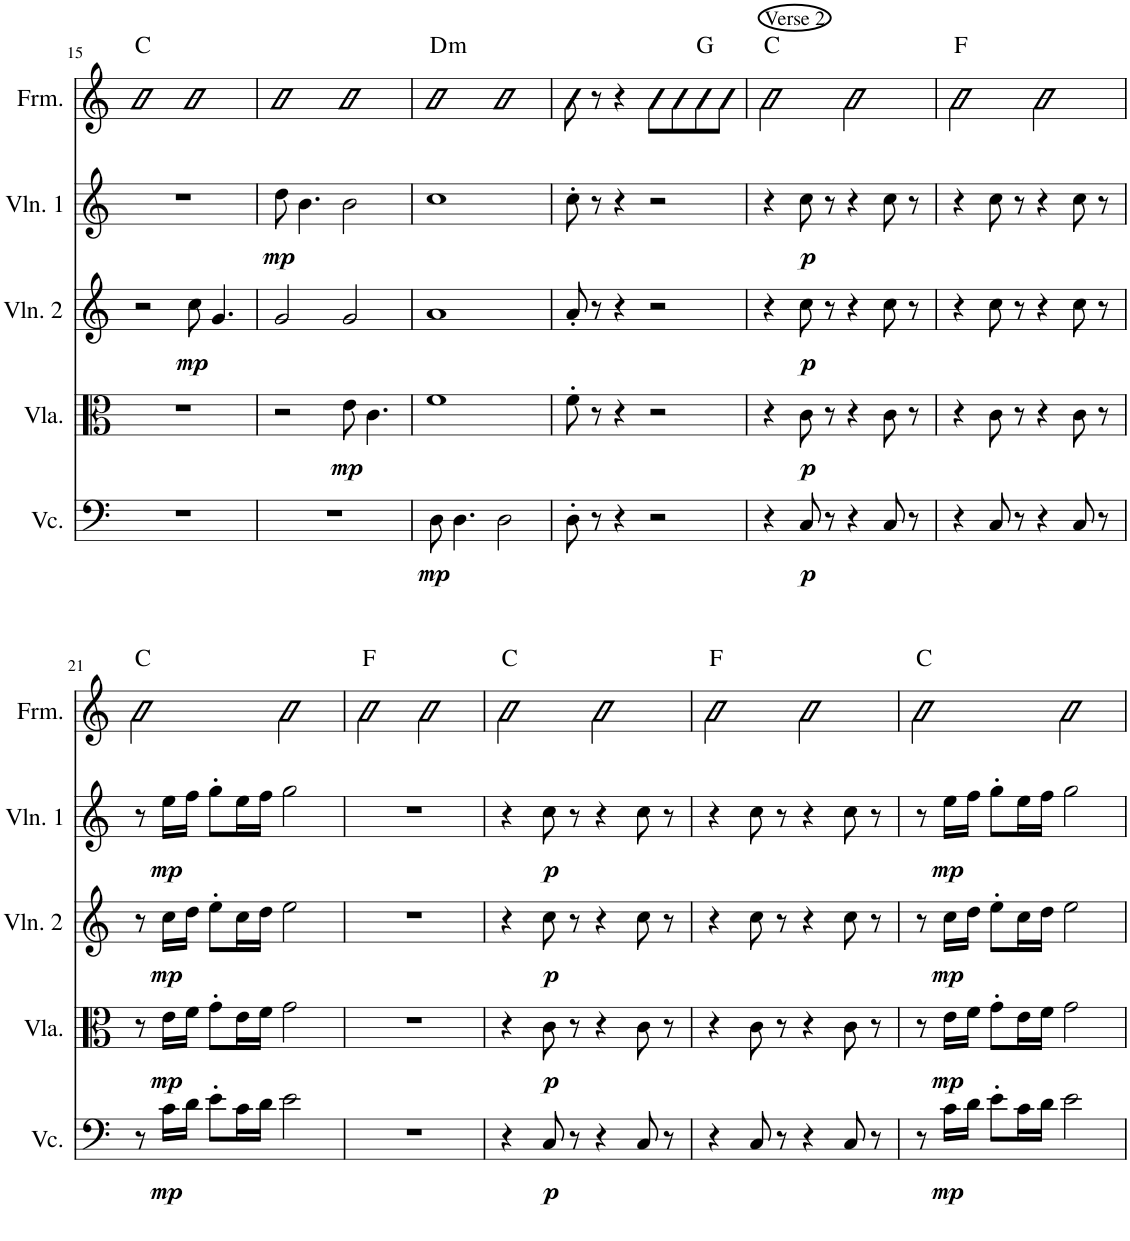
**kern	**dynam	**kern	**dynam	**kern	**dynam	**kern	**dynam	**kern	**harte
*part5	*part5	*part4	*part4	*part3	*part3	*part2	*part2	*part1	*part1
*staff5	*staff5	*staff4	*staff4	*staff3	*staff3	*staff2	*staff2	*staff1	*
*I"Violoncello	*	*I"Viola	*	*I"Violin 2	*	*I"Violin 1	*	*I"Form	*
*I'Vc.	*	*I'Vla.	*	*I'Vln. 2	*	*I'Vln. 1	*	*I'Frm.	*
!!LO:PB:g=z
*clefF4	*	*clefC3	*	*clefG2	*	*clefG2	*	*clefG2	*
*k[]	*	*k[]	*	*k[]	*	*k[]	*	*k[]	*
*M4/4	*	*M4/4	*	*M4/4	*	*M4/4	*	*M4/4	*
=15	=15	=15	=15	=15	=15	=15	=15	=15	=15
1r	.	1r	.	2r	.	1r	.	2b	C:maj
!	!	!	!	!	!LO:DY:b	!	!	!	!
.	.	.	.	8cc\	mp	.	.	2b	.
.	.	.	.	4.g/	.	.	.	.	.
=16	=16	=16	=16	=16	=16	=16	=16	=16	=16
!	!	!	!	!	!	!	!LO:DY:b	!	!
1r	.	2r	.	2g/	.	8dd\	mp	2b	.
.	.	.	.	.	.	4.b\	.	.	.
!	!	!	!LO:DY:b	!	!	!	!	!	!
.	.	8e\	mp	2g/	.	2b\	.	2b	.
.	.	4.c\	.	.	.	.	.	.	.
=17	=17	=17	=17	=17	=17	=17	=17	=17	=17
!	!LO:DY:b	!	!	!	!	!	!	!	!LO:H:kt=m
8D\	mp	1f	.	1a	.	1cc	.	2b	D:min
4.D\	.	.	.	.	.	.	.	.	.
2D\	.	.	.	.	.	.	.	2b	.
=18	=18	=18	=18	=18	=18	=18	=18	=18	=18
8D'\	.	8f'\	.	8a'/	.	8cc'\	.	8b\	.
8r	.	8r	.	8r	.	8r	.	8r	.
4r	.	4r	.	4r	.	4r	.	4r	.
2r	.	2r	.	2r	.	2r	.	8b\L	.
.	.	.	.	.	.	.	.	8b\	.
.	.	.	.	.	.	.	.	8b\	G:maj
.	.	.	.	.	.	.	.	8b\J	.
=19	=19	=19	=19	=19	=19	=19	=19	=19	=19
!	!	!	!	!	!	!	!	!LO:TX:a:t=Verse 2	!
4r	.	4r	.	4r	.	4r	.	2b\	C:maj
!	!LO:DY:b	!	!LO:DY:b	!	!LO:DY:b	!	!LO:DY:b	!	!
8C/	p	8c\	p	8cc\	p	8cc\	p	.	.
8r	.	8r	.	8r	.	8r	.	.	.
4r	.	4r	.	4r	.	4r	.	2b\	.
8C/	.	8c\	.	8cc\	.	8cc\	.	.	.
8r	.	8r	.	8r	.	8r	.	.	.
=20	=20	=20	=20	=20	=20	=20	=20	=20	=20
4r	.	4r	.	4r	.	4r	.	2b\	F:maj
8C/	.	8c\	.	8cc\	.	8cc\	.	.	.
8r	.	8r	.	8r	.	8r	.	.	.
4r	.	4r	.	4r	.	4r	.	2b\	.
8C/	.	8c\	.	8cc\	.	8cc\	.	.	.
8r	.	8r	.	8r	.	8r	.	.	.
!!LO:LB:g=z
=21	=21	=21	=21	=21	=21	=21	=21	=21	=21
8r	.	8r	.	8r	.	8r	.	2b\	C:maj
!	!LO:DY:b	!	!LO:DY:b	!	!LO:DY:b	!	!LO:DY:b	!	!
16c\LL	mp	16e\LL	mp	16cc\LL	mp	16ee\LL	mp	.	.
16d\JJ	.	16f\JJ	.	16dd\JJ	.	16ff\JJ	.	.	.
8e'\L	.	8g'\L	.	8ee'\L	.	8gg'\L	.	.	.
16c\L	.	16e\L	.	16cc\L	.	16ee\L	.	.	.
16d\JJ	.	16f\JJ	.	16dd\JJ	.	16ff\JJ	.	.	.
2e\	.	2g\	.	2ee\	.	2gg\	.	2b\	.
=22	=22	=22	=22	=22	=22	=22	=22	=22	=22
1r	.	1r	.	1r	.	1r	.	2b\	F:maj
.	.	.	.	.	.	.	.	2b\	.
=23	=23	=23	=23	=23	=23	=23	=23	=23	=23
4r	.	4r	.	4r	.	4r	.	2b\	C:maj
!	!LO:DY:b	!	!LO:DY:b	!	!LO:DY:b	!	!LO:DY:b	!	!
8C/	p	8c\	p	8cc\	p	8cc\	p	.	.
8r	.	8r	.	8r	.	8r	.	.	.
4r	.	4r	.	4r	.	4r	.	2b\	.
8C/	.	8c\	.	8cc\	.	8cc\	.	.	.
8r	.	8r	.	8r	.	8r	.	.	.
=24	=24	=24	=24	=24	=24	=24	=24	=24	=24
4r	.	4r	.	4r	.	4r	.	2b\	F:maj
8C/	.	8c\	.	8cc\	.	8cc\	.	.	.
8r	.	8r	.	8r	.	8r	.	.	.
4r	.	4r	.	4r	.	4r	.	2b\	.
8C/	.	8c\	.	8cc\	.	8cc\	.	.	.
8r	.	8r	.	8r	.	8r	.	.	.
=25	=25	=25	=25	=25	=25	=25	=25	=25	=25
8r	.	8r	.	8r	.	8r	.	2b\	C:maj
!	!LO:DY:b	!	!LO:DY:b	!	!LO:DY:b	!	!LO:DY:b	!	!
16c\LL	mp	16e\LL	mp	16cc\LL	mp	16ee\LL	mp	.	.
16d\JJ	.	16f\JJ	.	16dd\JJ	.	16ff\JJ	.	.	.
8e'\L	.	8g'\L	.	8ee'\L	.	8gg'\L	.	.	.
16c\L	.	16e\L	.	16cc\L	.	16ee\L	.	.	.
16d\JJ	.	16f\JJ	.	16dd\JJ	.	16ff\JJ	.	.	.
2e\	.	2g\	.	2ee\	.	2gg\	.	2b\	.
=	=	=	=	=	=	=	=	=	=
*-	*-	*-	*-	*-	*-	*-	*-	*-	*-
